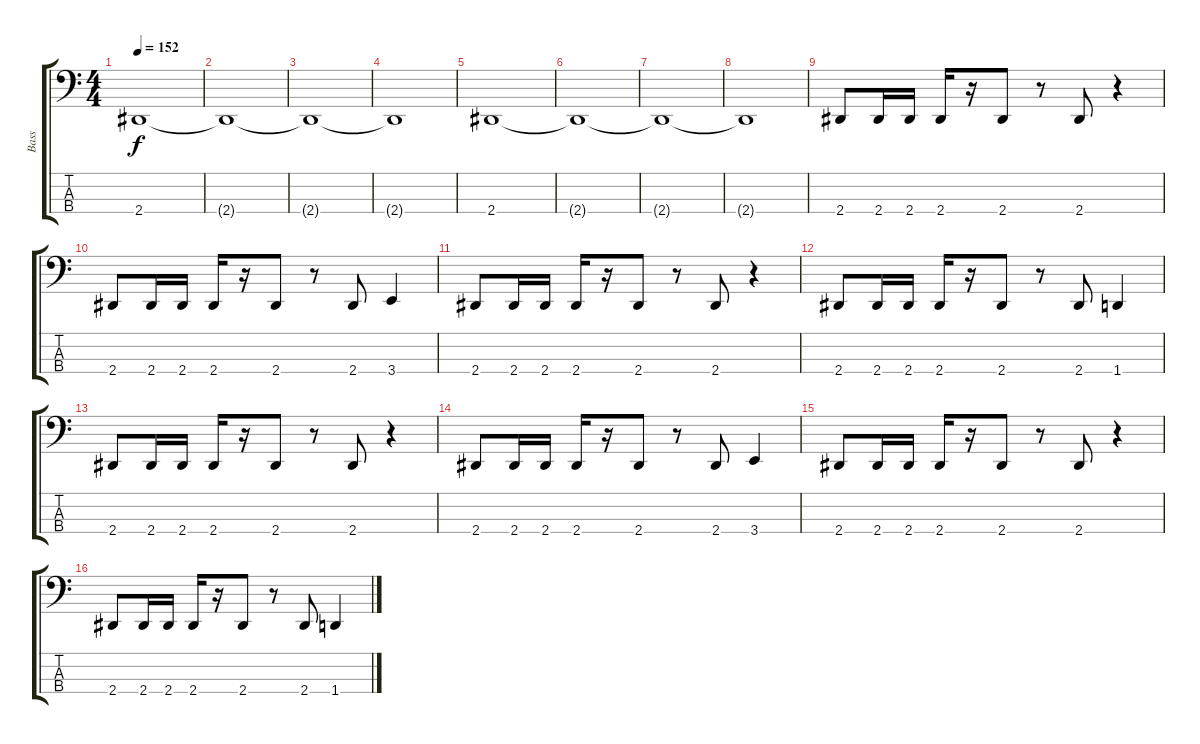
\track ("Bass" "Bass") {instrument electricbassfinger}
\staff {score tabs}
\tuning (G2 D2 A1 Db1) {hide}
\ts (4 4)
\tempo 152
\clef f4
\ks c
2.4.1{dy f} |
2.4{t}.1 |
2.4{t}.1 |
2.4{t}.1 |
2.4.1 |
2.4{t}.1 |
2.4{t}.1 |
2.4{t}.1 |
2.4.8 2.4.16 2.4.16 2.4.16 r.16 2.4.8 r.8 2.4.8 r.4 |
2.4.8 2.4.16 2.4.16 2.4.16 r.16 2.4.8 r.8 2.4.8 3.4.4 |
2.4.8 2.4.16 2.4.16 2.4.16 r.16 2.4.8 r.8 2.4.8 r.4 |
2.4.8 2.4.16 2.4.16 2.4.16 r.16 2.4.8 r.8 2.4.8 1.4.4 |
2.4.8 2.4.16 2.4.16 2.4.16 r.16 2.4.8 r.8 2.4.8 r.4 |
2.4.8 2.4.16 2.4.16 2.4.16 r.16 2.4.8 r.8 2.4.8 3.4.4 |
2.4.8 2.4.16 2.4.16 2.4.16 r.16 2.4.8 r.8 2.4.8 r.4 |
2.4.8 2.4.16 2.4.16 2.4.16 r.16 2.4.8 r.8 2.4.8 1.4.4
